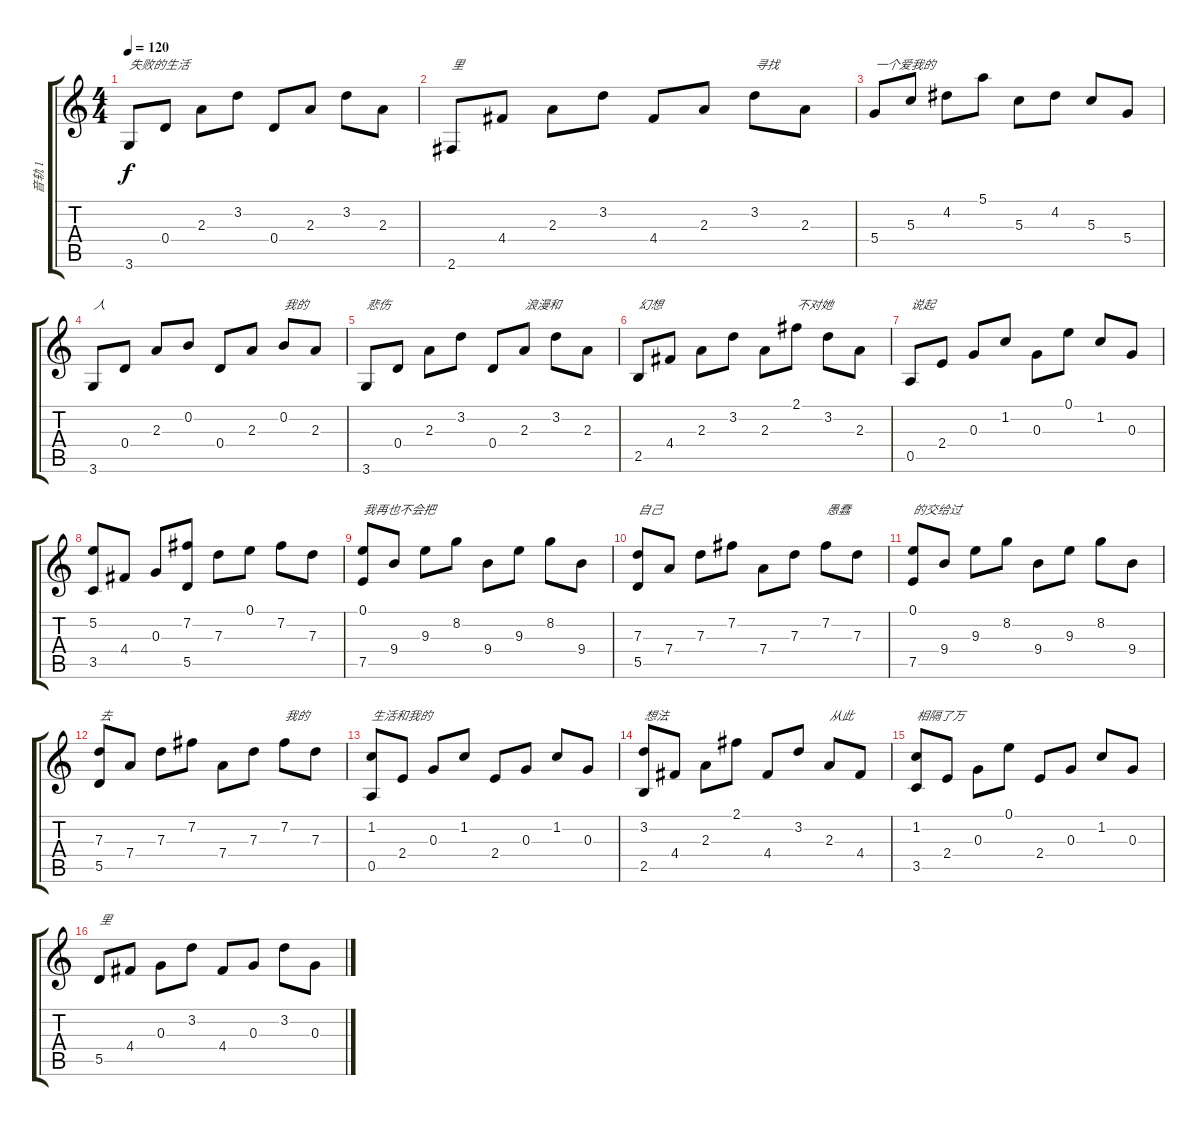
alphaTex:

\track ("音轨 1" "音轨 1") {instrument acousticguitarsteel}
\staff {score tabs}
\tuning (E4 B3 G3 D3 A2 E2) {hide}
\ts (4 4)
\tempo 120
\clef g2
\ks c
3.6.8{txt "失败的生活" dy f} 0.4.8 2.3.8 3.2.8 0.4.8 2.3.8 3.2.8 2.3.8 |
2.6.8{txt "里"} 4.4.8 2.3.8 3.2.8 4.4.8 2.3.8 3.2.8{txt "寻找"} 2.3.8 |
5.4.8{txt "一个爱我的"} 5.3.8 4.2.8 5.1.8 5.3.8 4.2.8 5.3.8 5.4.8 |
3.6.8{txt "人"} 0.4.8 2.3.8 0.2.8 0.4.8 2.3.8 0.2.8{txt "我的"} 2.3.8 |
3.6.8{txt "悲伤"} 0.4.8 2.3.8 3.2.8 0.4.8 2.3.8{txt "浪漫和"} 3.2.8 2.3.8 |
2.5.8{txt "幻想"} 4.4.8 2.3.8 3.2.8 2.3.8 2.1.8{txt "不对她"} 3.2.8 2.3.8 |
0.5.8{txt "说起"} 2.4.8 0.3.8 1.2.8 0.3.8 0.1.8 1.2.8 0.3.8 |
(5.2 3.5).8 4.4.8 0.3.8 (7.2 5.5).8 7.3.8 0.1.8 7.2.8 7.3.8 |
(0.1 7.5).8{txt "我再也不会把"} 9.4.8 9.3.8 8.2.8 9.4.8 9.3.8 8.2.8 9.4.8 |
(7.3 5.5).8{txt "自己"} 7.4.8 7.3.8 7.2.8 7.4.8 7.3.8 7.2.8{txt "愚蠢"} 7.3.8 |
(0.1 7.5).8{txt "的交给过"} 9.4.8 9.3.8 8.2.8 9.4.8 9.3.8 8.2.8 9.4.8 |
(7.3 5.5).8{txt "去"} 7.4.8 7.3.8 7.2.8 7.4.8 7.3.8 7.2.8{txt "我的"} 7.3.8 |
(1.2 0.5).8{txt "生活和我的"} 2.4.8 0.3.8 1.2.8 2.4.8 0.3.8 1.2.8 0.3.8 |
(3.2 2.5).8{txt "想法"} 4.4.8 2.3.8 2.1.8 4.4.8 3.2.8 2.3.8{txt "从此"} 4.4.8 |
(1.2 3.5).8{txt "相隔了万"} 2.4.8 0.3.8 0.1.8 2.4.8 0.3.8 1.2.8 0.3.8 |
5.5.8{txt "里"} 4.4.8 0.3.8 3.2.8 4.4.8 0.3.8 3.2.8 0.3.8
